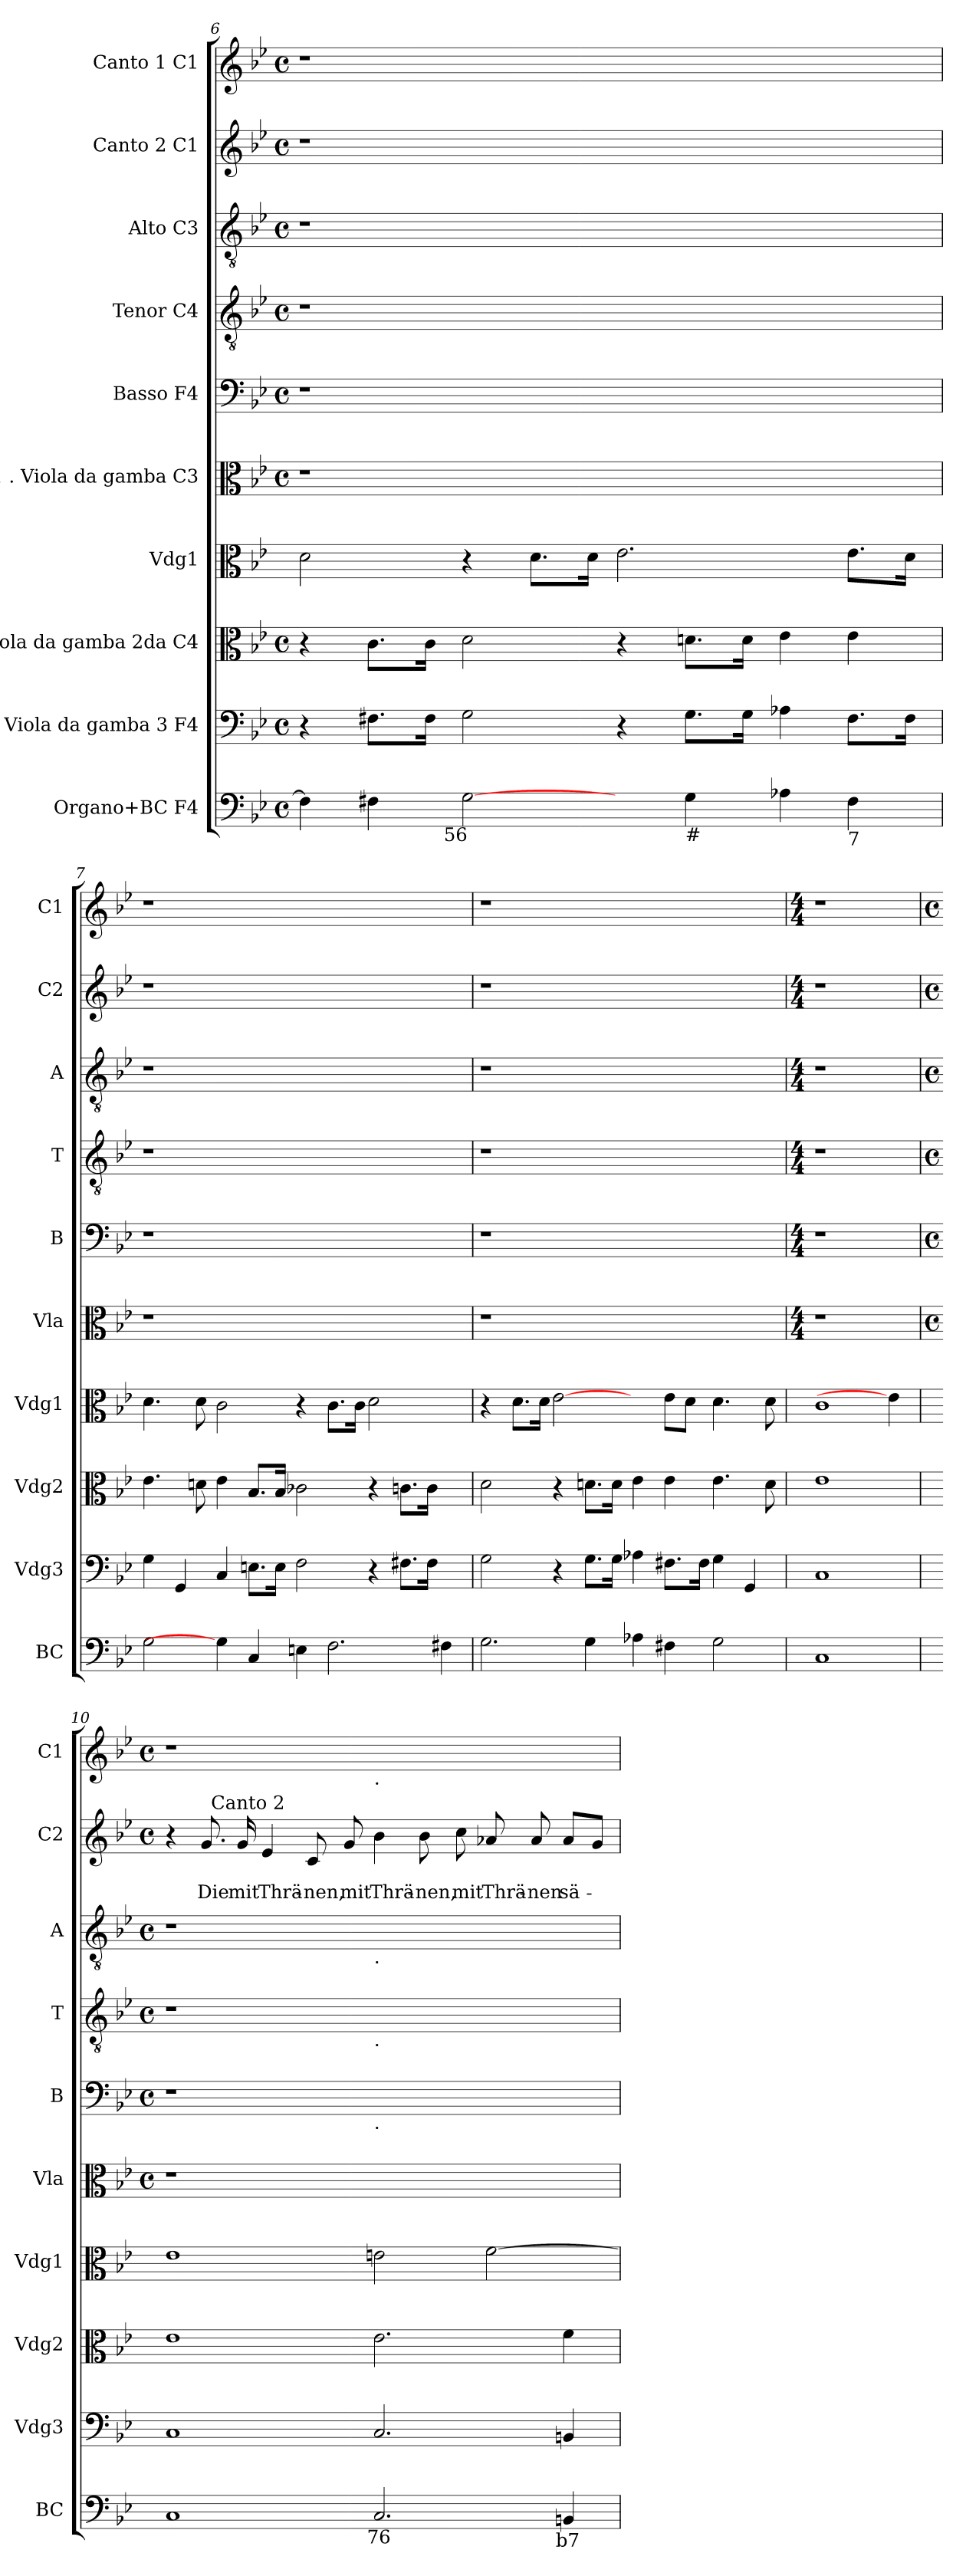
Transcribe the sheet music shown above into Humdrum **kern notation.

**kern	**kern	**kern	**kern	**kern	**kern	**kern	**kern	**kern	**text	**text	**kern
*part10	*part9	*part8	*part7	*part6	*part5	*part4	*part3	*part2	*part2	*part2	*part1
*staff10	*staff9	*staff8	*staff7	*staff6	*staff5	*staff4	*staff3	*staff2	*staff2	*staff2	*staff1
*I"Organo+BC F4	*I"Viola da gamba 3 F4	*I"Viola da gamba 2da C4	*I"Vdg1	*I"1 . Viola da gamba C3	*I"Basso F4	*I"Tenor C4	*I"Alto C3	*I"Canto 2 C1	*	*	*I"Canto 1 C1
*I'BC	*I'Vdg3	*I'Vdg2	*I'Vdg1	*I'Vla	*I'B	*I'T	*I'A	*I'C2	*	*	*I'C1
*clefF4	*clefF4	*clefC3	*clefC3	*clefC3	*clefF4	*clefGv2	*clefGv2	*clefG2	*	*	*clefG2
*k[b-e-]	*k[b-e-]	*k[b-e-]	*k[b-e-]	*k[b-e-]	*k[b-e-]	*k[b-e-]	*k[b-e-]	*k[b-e-]	*	*	*k[b-e-]
*B-:	*B-:	*B-:	*B-:	*B-:	*B-:	*B-:	*B-:	*B-:	*	*	*B-:
*M4/4	*M4/4	*M4/4	*	*M4/4	*M4/4	*M4/4	*M4/4	*M4/4	*	*	*M4/4
*met(c)	*met(c)	*met(c)	*	*met(c)	*met(c)	*met(c)	*met(c)	*met(c)	*	*	*met(c)
=6	=6	=6	=6	=6	=6	=6	=6	=6	=6	=6	=6
!LO:TX:b:t=b3	!	!	!	!	!	!	!	!	!	!	!
*^	*	*	*	*	*	*	*	*	*	*	*
4F>\]	4...ryy	4r	4r	2d\	1r	1r	1r	1r	1r	.	.	1r
4F#X>\	.	8.F#X\L	8.c\L	.	.	.	.	.	.	.	.	.
.	.	16F#\Jk	16c\Jk	.	.	.	.	.	.	.	.	.
!	!LO:TX:b:t=56	!	!	!	!	!	!	!	!	!	!	!
.	1ryy	.	.	.	.	.	.	.	.	.	.	.
[2G\	.	2G\	2d\	4r	.	.	.	.	.	.	.	.
.	.	.	.	8.d\L	.	.	.	.	.	.	.	.
.	.	.	.	16d\Jk	.	.	.	.	.	.	.	.
4ryy	.	4r	4r	2.e-\	1ryy	1ryy	1ryy	1ryy	1ryy	.	.	1ryy
!LO:TX:b:t=#	!	!	!	!	!	!	!	!	!	!	!	!
4G>\	.	8.G\L	8.dn\L	.	.	.	.	.	.	.	.	.
.	.	16G\Jk	16d\Jk	.	.	.	.	.	.	.	.	.
.	2ryy	.	.	.	.	.	.	.	.	.	.	.
4A-X\	.	4A-X\	4e-\	.	.	.	.	.	.	.	.	.
!LO:TX:b:t=7	!	!	!	!	!	!	!	!	!	!	!	!
4F#>\	.	8.F#\L	4e-\	8.e-\L	.	.	.	.	.	.	.	.
.	.	16F#\Jk	.	16d\Jk	.	.	.	.	.	.	.	.
.	32ryy	.	.	.	.	.	.	.	.	.	.	.
*v	*v	*	*	*	*	*	*	*	*	*	*	*
!!LO:LB:g=z
=7	=7	=7	=7	=7	=7	=7	=7	=7	=7	=7	=7
2G>\	4G\	4.e-\	4.d\	1r	1r	1r	1r	1r	.	.	1r
.	4GG/	.	.	.	.	.	.	.	.	.	.
.	.	8dn\	8d\	.	.	.	.	.	.	.	.
4G\]	4C/	4e-\	2c\	.	.	.	.	.	.	.	.
4C/	8.En\L	8.B-/L	.	.	.	.	.	.	.	.	.
.	16E\Jk	16B-/Jk	.	.	.	.	.	.	.	.	.
4En\	2F\	2c-X\	4r	1ryy	1ryy	1ryy	1ryy	1ryy	.	.	1ryy
2.F\	.	.	8.c\L	.	.	.	.	.	.	.	.
.	.	.	16c\Jk	.	.	.	.	.	.	.	.
.	4r	4r	2d\	.	.	.	.	.	.	.	.
.	8.F#X\L	8.cn\L	.	.	.	.	.	.	.	.	.
.	16F#\Jk	16c\Jk	.	.	.	.	.	.	.	.	.
4F#X>\	4ryy	4ryy	4ryy	4ryy	4ryy	4ryy	4ryy	4ryy	.	.	4ryy
=8	=8	=8	=8	=8	=8	=8	=8	=8	=8	=8	=8
2.G\	2G\	2d\	4r	1r	1r	1r	1r	1r	.	.	1r
.	.	.	8.d\L	.	.	.	.	.	.	.	.
.	.	.	16d\Jk	.	.	.	.	.	.	.	.
.	4r	4r	[2e-\	.	.	.	.	.	.	.	.
4G>\	8.G\L	8.dn\L	.	.	.	.	.	.	.	.	.
.	16G\Jk	16d\Jk	.	.	.	.	.	.	.	.	.
4A-X\	4A-X\	4e-\	4ryy	1ryy	1ryy	1ryy	1ryy	1ryy	.	.	1ryy
4F#X\	8.F#X\L	4e-\	8e-\L	.	.	.	.	.	.	.	.
.	.	.	8d\J	.	.	.	.	.	.	.	.
.	16F#\Jk	.	.	.	.	.	.	.	.	.	.
2G\	4G\	4.e-\	4.d\	.	.	.	.	.	.	.	.
.	4GG/	.	.	.	.	.	.	.	.	.	.
.	.	8d\	8d\	.	.	.	.	.	.	.	.
=9	=9	=9	=9	=9	=9	=9	=9	=9	=9	=9	=9
*	*	*	*	*M4/4	*M4/4	*M4/4	*M4/4	*M4/4	*	*	*M4/4
1C	1C	1e-	1c	1r	1r	1r	1r	1r	.	.	1r
4ryy	4ryy	4ryy	4e-\]	4ryy	4ryy	4ryy	4ryy	4ryy	.	.	4ryy
!!LO:PB:g=z
=10	=10	=10	=10	=10	=10	=10	=10	=10	=10	=10	=10
*	*	*	*	*M4/4	*M4/4	*M4/4	*M4/4	*M4/4	*	*	*M4/4
*	*	*	*	*met(c)	*met(c)	*met(c)	*met(c)	*met(c)	*	*	*met(c)
*^	*	*	*	*	*	*	*	*^	*	*	*
*	*^	*	*	*	*	*	*	*	*	*	*	*	*
1C	2ryy	1ryy	1C	1e-	1e-	1r	1r	1r	1r	4r	4ryy	.	.	1r
!	!	!	!	!	!	!	!	!	!	!	!	!	!LO:LY:b	!
.	.	.	.	.	.	.	.	.	.	8.g/	32ryy	.	Die	.
!	!	!	!	!	!	!	!	!	!	!	!LO:TX:a:t=Canto 2	!	!	!
.	.	.	.	.	.	.	.	.	.	.	1ryy	.	.	.
!	!	!	!	!	!	!	!	!	!	!	!	!	!LO:LY:b	!
.	.	.	.	.	.	.	.	.	.	16g/	.	.	mit	.
!	!	!	!	!	!	!	!	!	!	!	!	!	!LO:LY:b	!
.	4ryy	.	.	.	.	.	.	.	.	4e-/	.	.	Thrä-	.
!	!	!	!	!	!	!	!	!	!	!	!	!	!LO:LY:b	!
.	8...ryy	.	.	.	.	.	.	.	.	8c/	.	.	-nen,	.
!	!	!	!	!	!	!	!	!	!	!	!	!	!LO:LY:b	!
.	.	.	.	.	.	.	.	.	.	8g/	.	.	mit	.
!	!LO:TX:b:t=76	!	!	!	!	!	!	!	!	!	!	!	!	!
.	1ryy	.	.	.	.	.	.	.	.	.	.	.	.	.
!	!	!	!	!	!	!	!	!	!	!	!	!	!	!LO:TX:b:t=.
!	!	!	!	!	!	!	!	!	!LO:TX:b:t=.	!	!	!	!	!
!	!	!	!	!	!	!	!	!LO:TX:b:t=.	!	!	!	!	!	!
!	!	!	!	!	!	!	!LO:TX:b:t=.	!	!	!	!	!	!	!
!	!	!	!	!	!	!	!	!	!	!	!	!	!LO:LY:b	!
2.C/	.	2ryy	2.C/	2.e-\	2en\	1ryy	1ryy	1ryy	1ryy	4b-\	.	.	Thrä-	1ryy
!	!	!	!	!	!	!	!	!	!	!	!	!	!LO:LY:b	!
.	.	.	.	.	.	.	.	.	.	8b-\	.	.	-nen,	.
.	.	.	.	.	.	.	.	.	.	.	2ryy	.	.	.
!	!	!	!	!	!	!	!	!	!	!	!	!	!LO:LY:b	!
.	.	.	.	.	.	.	.	.	.	8cc\	.	.	mit	.
!	!	!	!	!	!	!	!	!	!	!	!	!	!LO:LY:b	!
.	.	8...ryy	.	.	[>2f\	.	.	.	.	8a-X/	.	.	Thrä-	.
!	!	!	!	!	!	!	!	!	!	!	!	!	!LO:LY:b:rj	!
.	.	.	.	.	.	.	.	.	.	8a-/	.	.	-nen	.
!	!	!LO:TX:b:t=b7	!	!	!	!	!	!	!	!	!	!	!	!
.	.	4ryy	.	.	.	.	.	.	.	.	.	.	.	.
!	!	!	!	!	!	!	!	!	!	!	!	!	!LO:LY:b	!
4BBn/	.	.	4BBn/	4f\	.	.	.	.	.	8a-/L	.	.	sä-	.
.	.	.	.	.	.	.	.	.	.	.	8..ryy	.	.	.
.	.	.	.	.	.	.	.	.	.	8g/J	.	.	.	.
.	64ryy	64ryy	.	.	.	.	.	.	.	.	.	.	.	.
*v	*v	*v	*	*	*	*	*	*	*	*v	*v	*	*	*
=	=	=	=	=	=	=	=	=	=	=	=
*-	*-	*-	*-	*-	*-	*-	*-	*-	*-	*-	*-
